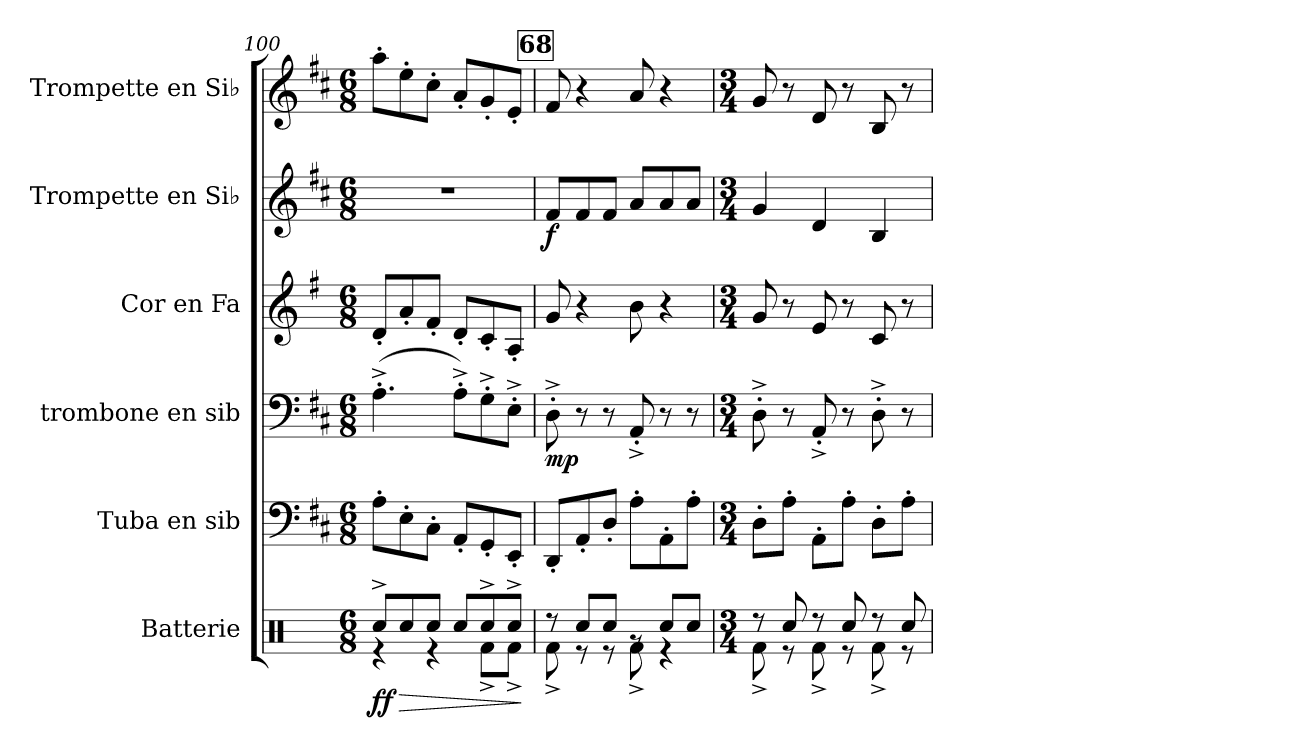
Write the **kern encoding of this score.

**kern	**dynam	**kern	**kern	**dynam	**kern	**kern	**dynam	**kern
*part6	*part6	*part5	*part4	*part4	*part3	*part2	*part2	*part1
*staff6	*staff6	*staff5	*staff4	*staff4	*staff3	*staff2	*staff2	*staff1
*I"Batterie	*	*I"Tuba en sib	*I"trombone en sib	*	*I"Cor en Fa	*I"Trompette en Si♭	*	*I"Trompette en Si♭
*I'Batt.	*	*I'Tub. sib	*I'Trb. sib	*	*I'Cor Fa	*I'Tromp. Si♭	*	*I'Tromp. Si♭
*clefX	*	*clefF4	*clefF4	*	*clefG2	*clefG2	*	*clefG2
*	*	*ITrd1c2	*ITrd1c2	*	*ITrd4c7	*ITrd1c2	*	*ITrd1c2
*k[]	*	*k[]	*k[]	*	*k[]	*k[]	*	*k[]
*M6/8	*	*M6/8	*M6/8	*	*M6/8	*M6/8	*	*M6/8
=100	=100	=100	=100	=100	=100	=100	=100	=100
!	!LO:HP:b	!	!	!	!	!	!	!
*^	*	*	*	*	*	*	*	*
!	!	!LO:DY:n=1:b	!	!	!	!	!	!	!
8Rcc^/L	4r	> ff	8G'\L	(4.G^'\	.	8G'/L	2.r	.	8gg'\L
8Rcc/	.	.	8D'\	.	.	8d'/	.	.	8dd'\
8Rcc/J	4r	.	8BB'\J	.	.	8B'/J	.	.	8b'\J
8Rcc/L	.	.	8GG'/L	8G^'\L)	.	8G'/L	.	.	8g'/L
8Rcc^/	8Rf^\L	.	8FF'/	8F^'\	.	8F'/	.	.	8f'/
8Rcc^/J	8Rf^\J	.	8DD'/J	8D^'\J	.	8D'/J	.	.	8d'/J
*v	*v	*	*	*	*	*	*	*	*
.	]	.	.	.	.	.	.	.
!!LO:REH:place=s1:a:B:fs=13.5337:t=68
=101	=101	=101	=101	=101	=101	=101	=101	=101
*^	*	*	*	*	*	*	*	*
!	!	!	!	!	!LO:DY:b	!	!	!LO:DY:b	!
8r	8Rf^\	.	8CC'/L	8C'^\	mp	8c/	8e/L	f	8e/
8Rcc/L	8r	.	8GG'/	8r	.	4r	8e/	.	4r
8Rcc/J	8r	.	8C'/J	8r	.	.	8e/J	.	.
8rg	8Rf^\	.	8G'\L	8GG'^/	.	8e\	8g/L	.	8g/
8Rcc/L	4r	.	8GG'\	8r	.	4r	8g/	.	4r
8Rcc/J	.	.	8G'\J	8r	.	.	8g/J	.	.
=102	=102	=102	=102	=102	=102	=102	=102	=102	=102
*M3/4	*	*	*M3/4	*M3/4	*	*M3/4	*M3/4	*	*M3/4
8r	8Rf^\	.	8C'\L	8C'^\	.	8c/	4f/	.	8f/
8Rcc/	8r	.	8G'\J	8r	.	8r	.	.	8r
8r	8Rf^\	.	8GG'\L	8GG'^/	.	8A/	4c/	.	8c/
8Rcc/	8r	.	8G'\J	8r	.	8r	.	.	8r
8r	8Rf^\	.	8C'\L	8C'^\	.	8F/	4A/	.	8A/
8Rcc/	8r	.	8G'\J	8r	.	8r	.	.	8r
*v	*v	*	*	*	*	*	*	*	*
=	=	=	=	=	=	=	=	=
*-	*-	*-	*-	*-	*-	*-	*-	*-
